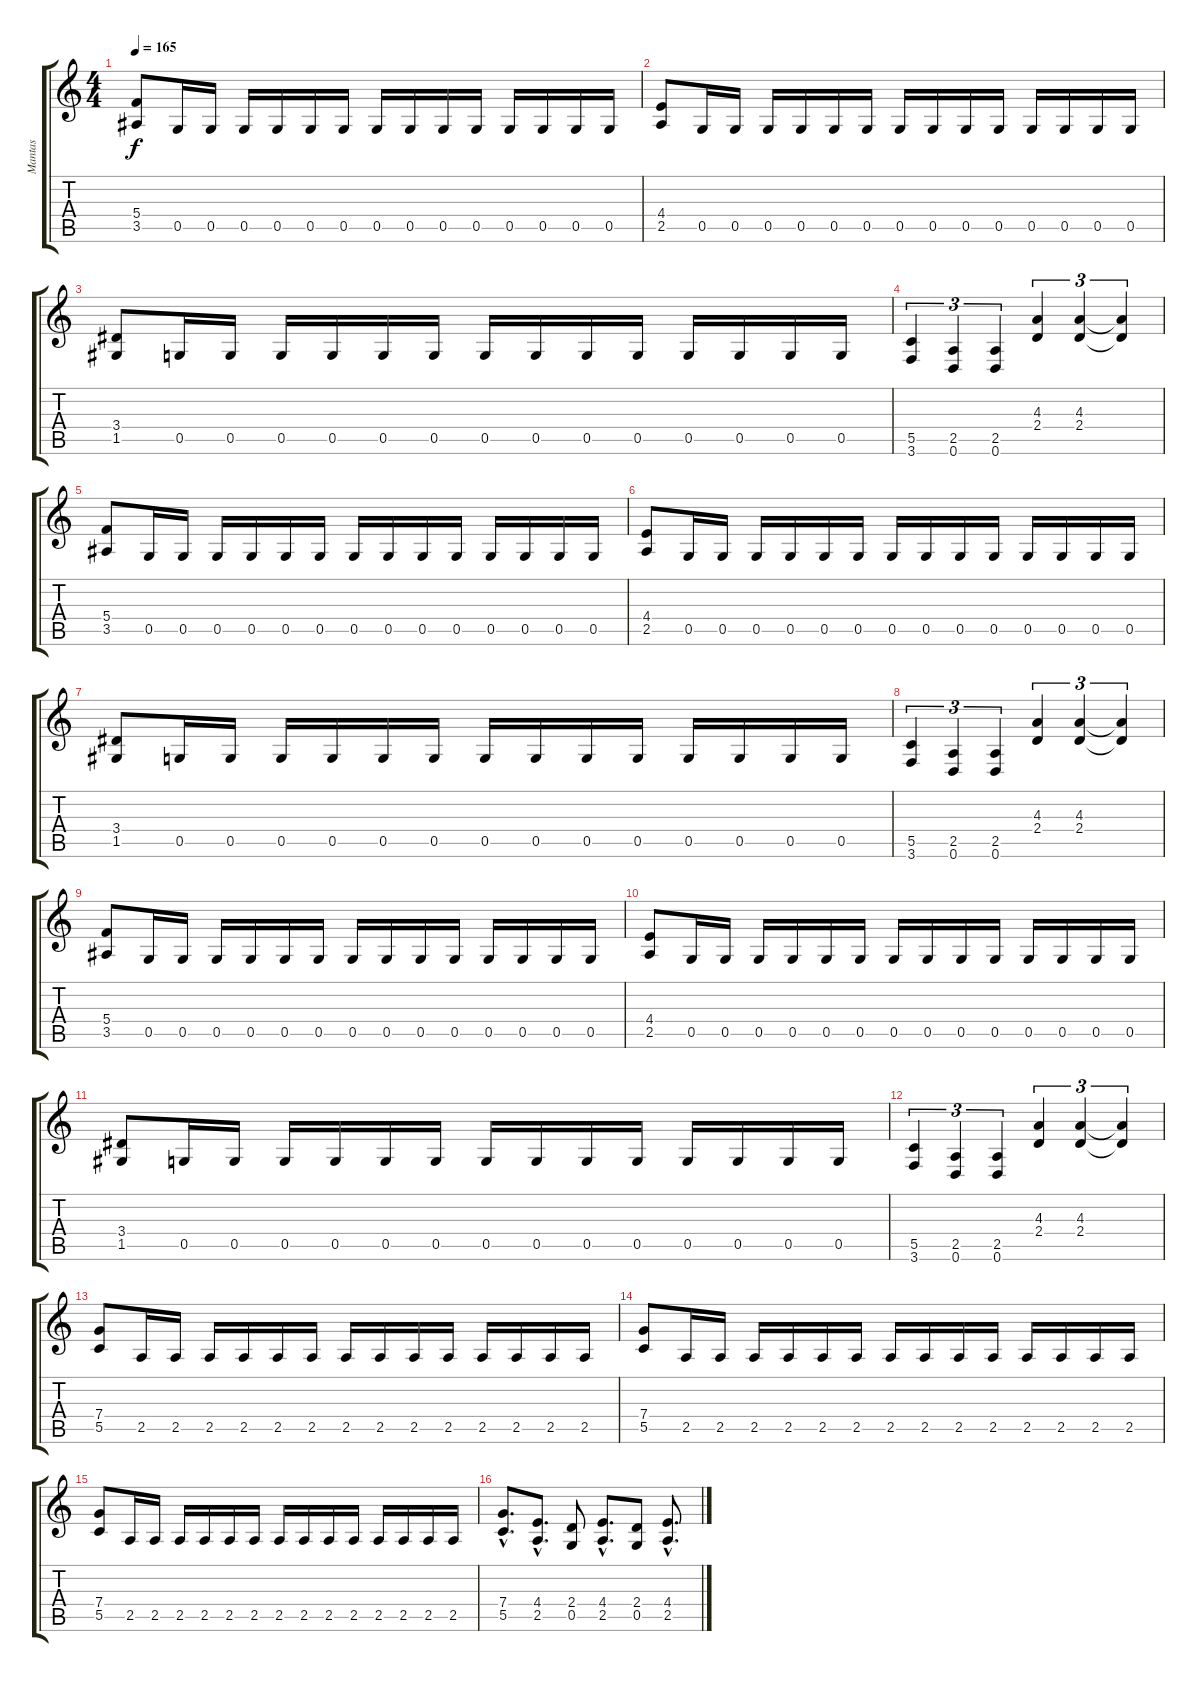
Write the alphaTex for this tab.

\track ("Mantas" "Mantas") {instrument distortionguitar}
\staff {score tabs}
\tuning (D4 A3 F3 C3 G2 D2) {hide}
\ts (4 4)
\tempo 165
\clef g2
\ks c
(5.4 3.5).8{dy f volume 9} 0.5.16 0.5.16 0.5.16 0.5.16 0.5.16 0.5.16 0.5.16 0.5.16 0.5.16 0.5.16 0.5.16 0.5.16 0.5.16 0.5.16 |
(4.4 2.5).8 0.5.16 0.5.16 0.5.16 0.5.16 0.5.16 0.5.16 0.5.16 0.5.16 0.5.16 0.5.16 0.5.16 0.5.16 0.5.16 0.5.16 |
(3.4 1.5).8 0.5.16 0.5.16 0.5.16 0.5.16 0.5.16 0.5.16 0.5.16 0.5.16 0.5.16 0.5.16 0.5.16 0.5.16 0.5.16 0.5.16 |
(5.5 3.6).4{tu (3 2)} (2.5 0.6).4{tu (3 2)} (2.5 0.6).4{tu (3 2)} (4.3 2.4).4{tu (3 2)} (4.3 2.4).4{tu (3 2)} (4.3{t} 2.4{t}).4{tu (3 2)} |
(5.4 3.5).8 0.5.16 0.5.16 0.5.16 0.5.16 0.5.16 0.5.16 0.5.16 0.5.16 0.5.16 0.5.16 0.5.16 0.5.16 0.5.16 0.5.16 |
(4.4 2.5).8 0.5.16 0.5.16 0.5.16 0.5.16 0.5.16 0.5.16 0.5.16 0.5.16 0.5.16 0.5.16 0.5.16 0.5.16 0.5.16 0.5.16 |
(3.4 1.5).8 0.5.16 0.5.16 0.5.16 0.5.16 0.5.16 0.5.16 0.5.16 0.5.16 0.5.16 0.5.16 0.5.16 0.5.16 0.5.16 0.5.16 |
(5.5 3.6).4{tu (3 2)} (2.5 0.6).4{tu (3 2)} (2.5 0.6).4{tu (3 2)} (4.3 2.4).4{tu (3 2)} (4.3 2.4).4{tu (3 2)} (4.3{t} 2.4{t}).4{tu (3 2)} |
(5.4 3.5).8 0.5.16 0.5.16 0.5.16 0.5.16 0.5.16 0.5.16 0.5.16 0.5.16 0.5.16 0.5.16 0.5.16 0.5.16 0.5.16 0.5.16 |
(4.4 2.5).8 0.5.16 0.5.16 0.5.16 0.5.16 0.5.16 0.5.16 0.5.16 0.5.16 0.5.16 0.5.16 0.5.16 0.5.16 0.5.16 0.5.16 |
(3.4 1.5).8 0.5.16 0.5.16 0.5.16 0.5.16 0.5.16 0.5.16 0.5.16 0.5.16 0.5.16 0.5.16 0.5.16 0.5.16 0.5.16 0.5.16 |
(5.5 3.6).4{tu (3 2)} (2.5 0.6).4{tu (3 2)} (2.5 0.6).4{tu (3 2)} (4.3 2.4).4{tu (3 2)} (4.3 2.4).4{tu (3 2)} (4.3{t} 2.4{t}).4{tu (3 2)} |
(7.4 5.5).8 2.5.16 2.5.16 2.5.16 2.5.16 2.5.16 2.5.16 2.5.16 2.5.16 2.5.16 2.5.16 2.5.16 2.5.16 2.5.16 2.5.16 |
(7.4 5.5).8 2.5.16 2.5.16 2.5.16 2.5.16 2.5.16 2.5.16 2.5.16 2.5.16 2.5.16 2.5.16 2.5.16 2.5.16 2.5.16 2.5.16 |
(7.4 5.5).8 2.5.16 2.5.16 2.5.16 2.5.16 2.5.16 2.5.16 2.5.16 2.5.16 2.5.16 2.5.16 2.5.16 2.5.16 2.5.16 2.5.16 |
(7.4{hac} 5.5{hac}).8{d} (4.4{hac} 2.5{hac}).8{d} (2.4 0.5).8 (4.4{hac} 2.5{hac}).8{d} (2.4 0.5).8 (4.4{hac} 2.5{hac}).8{d}
